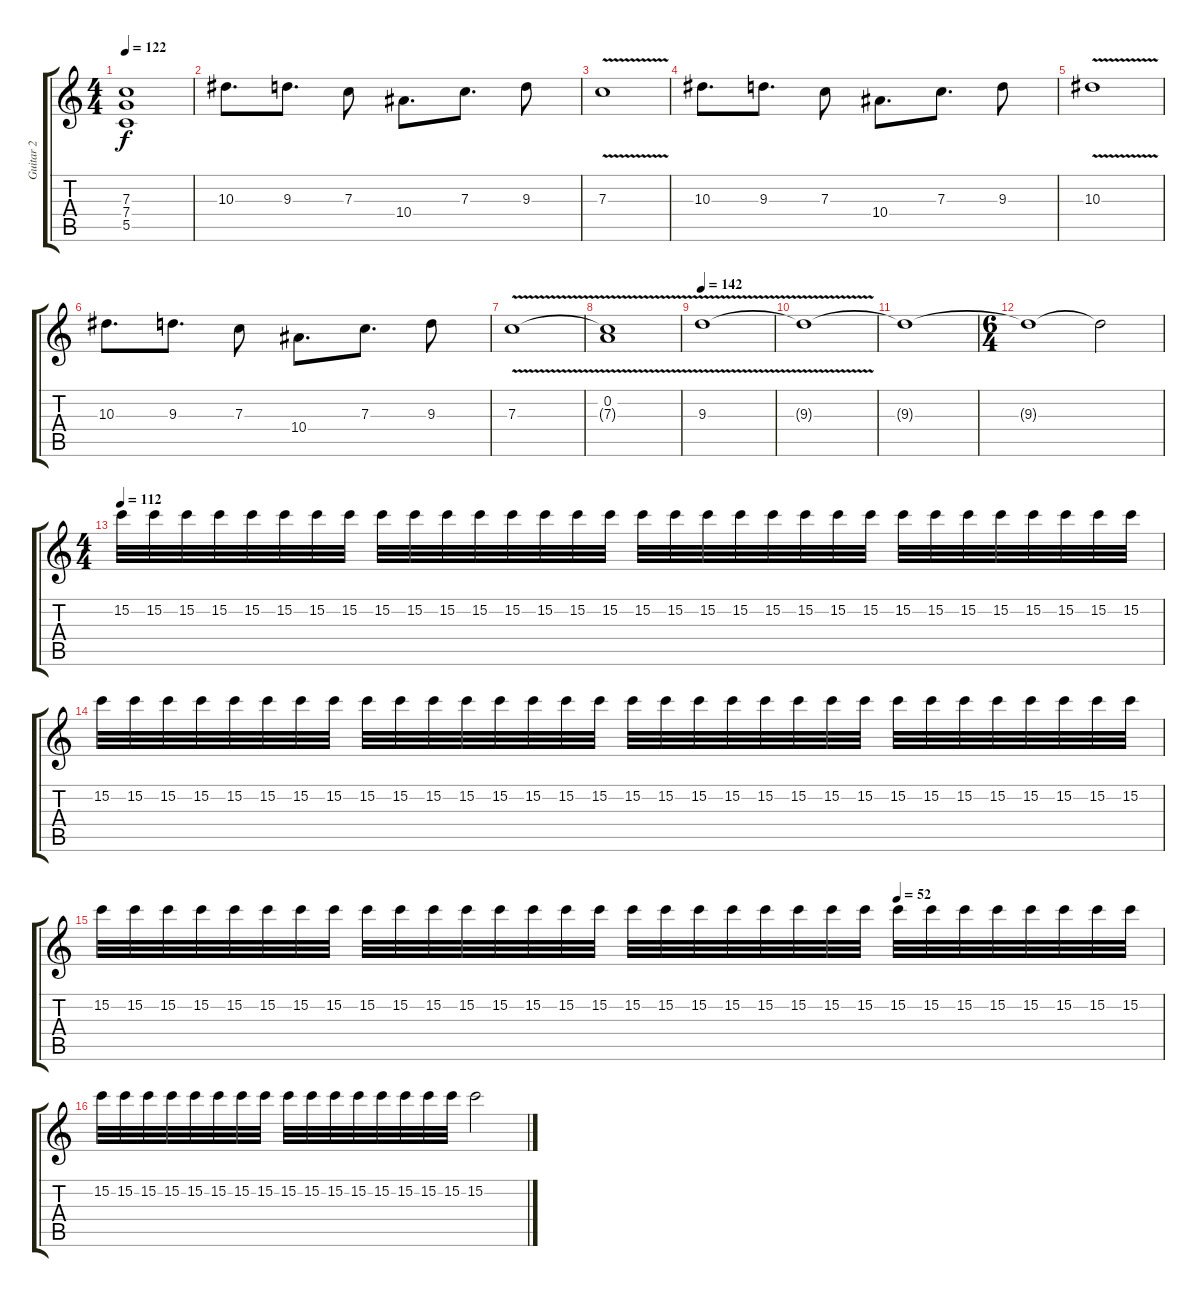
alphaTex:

\track ("Guitar 2" "Guitar 2") {instrument distortionguitar}
\staff {score tabs}
\tuning (D4 A3 F3 C3 G2 C2) {hide}
\ts (4 4)
\tempo 122
\clef g2
\ks c
(7.3 7.4 5.5).1{dy f} |
10.3.8{d instrument overdrivenguitar} 9.3.8{d} 7.3.8 10.4.8{d} 7.3.8{d} 9.3.8 |
7.3{v}.1 |
10.3.8{d} 9.3.8{d} 7.3.8 10.4.8{d} 7.3.8{d} 9.3.8 |
10.3{v}.1 |
10.3.8{d} 9.3.8{d} 7.3.8 10.4.8{d} 7.3.8{d} 9.3.8 |
7.3{v}.1 |
(0.2 7.3{t}).1 |
\tempo 142
9.3{v}.1 |
9.3{t}.1 |
9.3{t}.1 |
\ts (6 4)
9.3{t}.1 9.3{t}.2 |
\ts (4 4)
\tempo 112
15.2.32 15.2.32 15.2.32 15.2.32 15.2.32 15.2.32 15.2.32 15.2.32 15.2.32 15.2.32 15.2.32 15.2.32 15.2.32 15.2.32 15.2.32 15.2.32 15.2.32 15.2.32 15.2.32 15.2.32 15.2.32 15.2.32 15.2.32 15.2.32 15.2.32 15.2.32 15.2.32 15.2.32 15.2.32 15.2.32 15.2.32 15.2.32 |
15.2.32 15.2.32 15.2.32 15.2.32 15.2.32 15.2.32 15.2.32 15.2.32 15.2.32 15.2.32 15.2.32 15.2.32 15.2.32 15.2.32 15.2.32 15.2.32 15.2.32 15.2.32 15.2.32 15.2.32 15.2.32 15.2.32 15.2.32 15.2.32 15.2.32 15.2.32 15.2.32 15.2.32 15.2.32 15.2.32 15.2.32 15.2.32 |
\tempo (52 0.75)
15.2.32 15.2.32 15.2.32 15.2.32 15.2.32 15.2.32 15.2.32 15.2.32 15.2.32 15.2.32 15.2.32 15.2.32 15.2.32 15.2.32 15.2.32 15.2.32 15.2.32 15.2.32 15.2.32 15.2.32 15.2.32 15.2.32 15.2.32 15.2.32 15.2.32 15.2.32 15.2.32 15.2.32 15.2.32 15.2.32 15.2.32 15.2.32 |
15.2.32 15.2.32 15.2.32 15.2.32 15.2.32 15.2.32 15.2.32 15.2.32 15.2.32 15.2.32 15.2.32 15.2.32 15.2.32 15.2.32 15.2.32 15.2.32 15.2.2
